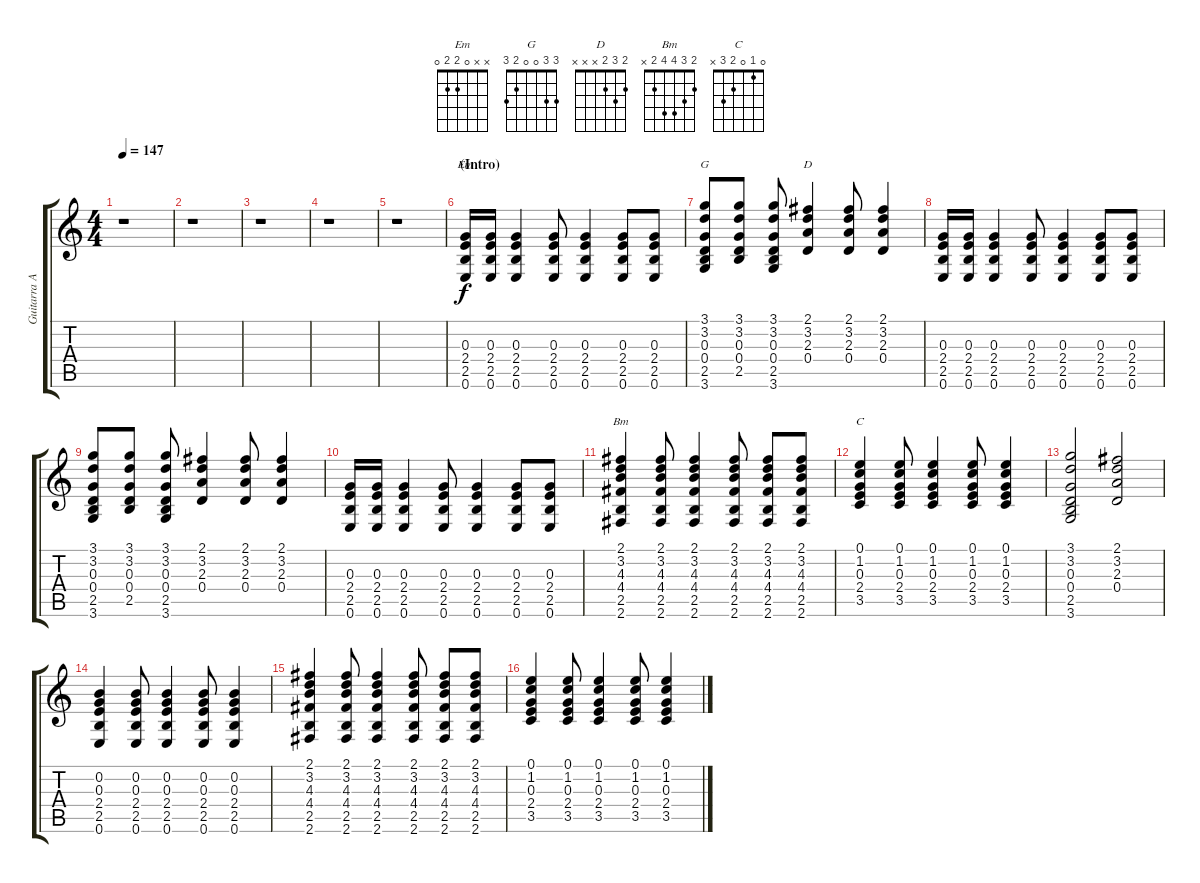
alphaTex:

\track ("Guitarra Acustica" "Guitarra A") {instrument acousticguitarsteel}
\staff {score tabs}
\tuning (E4 B3 G3 D3 A2 E2) {hide}
\chord ("Em" x x 0 2 2 0)
\chord ("G" 3 3 0 0 2 3)
\chord ("D" 2 3 2 x x x)
\chord ("Bm" 2 3 4 4 2 x)
\chord ("C" 0 1 0 2 3 x)
\ts (4 4)
\tempo 147
\clef g2
\ks c
r.1{dy f instrument acousticguitarsteel} |
r.1 |
r.1 |
r.1 |
r.1 |
\section ("" "(Intro)")
(0.3 2.4 2.5 0.6).16{ch "Em"} (0.3 2.4 2.5 0.6).16 (0.3 2.4 2.5 0.6).4 (0.3 2.4 2.5 0.6).8 (0.3 2.4 2.5 0.6).4 (0.3 2.4 2.5 0.6).8 (0.3 2.4 2.5 0.6).8 |
(3.1 3.2 0.3 0.4 2.5 3.6).8{ch "G"} (3.1 3.2 0.3 0.4 2.5).8 (3.1 3.2 0.3 0.4 2.5 3.6).8 (2.1 3.2 2.3 0.4).4{ch "D"} (2.1 3.2 2.3 0.4).8 (2.1 3.2 2.3 0.4).4 |
(0.3 2.4 2.5 0.6).16 (0.3 2.4 2.5 0.6).16 (0.3 2.4 2.5 0.6).4 (0.3 2.4 2.5 0.6).8 (0.3 2.4 2.5 0.6).4 (0.3 2.4 2.5 0.6).8 (0.3 2.4 2.5 0.6).8 |
(3.1 3.2 0.3 0.4 2.5 3.6).8 (3.1 3.2 0.3 0.4 2.5).8 (3.1 3.2 0.3 0.4 2.5 3.6).8 (2.1 3.2 2.3 0.4).4 (2.1 3.2 2.3 0.4).8 (2.1 3.2 2.3 0.4).4 |
(0.3 2.4 2.5 0.6).16 (0.3 2.4 2.5 0.6).16 (0.3 2.4 2.5 0.6).4 (0.3 2.4 2.5 0.6).8 (0.3 2.4 2.5 0.6).4 (0.3 2.4 2.5 0.6).8 (0.3 2.4 2.5 0.6).8 |
(2.1 3.2 4.3 4.4 2.5 2.6).4{ch "Bm"} (2.1 3.2 4.3 4.4 2.5 2.6).8 (2.1 3.2 4.3 4.4 2.5 2.6).4 (2.1 3.2 4.3 4.4 2.5 2.6).8 (2.1 3.2 4.3 4.4 2.5 2.6).8 (2.1 3.2 4.3 4.4 2.5 2.6).8 |
(0.1 1.2 0.3 2.4 3.5).4{ch "C"} (0.1 1.2 0.3 2.4 3.5).8 (0.1 1.2 0.3 2.4 3.5).4 (0.1 1.2 0.3 2.4 3.5).8 (0.1 1.2 0.3 2.4 3.5).4 |
(3.1 3.2 0.3 0.4 2.5 3.6).2 (2.1 3.2 2.3 0.4).2 |
(0.2 0.3 2.4 2.5 0.6).4 (0.2 0.3 2.4 2.5 0.6).8 (0.2 0.3 2.4 2.5 0.6).4 (0.2 0.3 2.4 2.5 0.6).8 (0.2 0.3 2.4 2.5 0.6).4 |
(2.1 3.2 4.3 4.4 2.5 2.6).4 (2.1 3.2 4.3 4.4 2.5 2.6).8 (2.1 3.2 4.3 4.4 2.5 2.6).4 (2.1 3.2 4.3 4.4 2.5 2.6).8 (2.1 3.2 4.3 4.4 2.5 2.6).8 (2.1 3.2 4.3 4.4 2.5 2.6).8 |
(0.1 1.2 0.3 2.4 3.5).4 (0.1 1.2 0.3 2.4 3.5).8 (0.1 1.2 0.3 2.4 3.5).4 (0.1 1.2 0.3 2.4 3.5).8 (0.1 1.2 0.3 2.4 3.5).4
